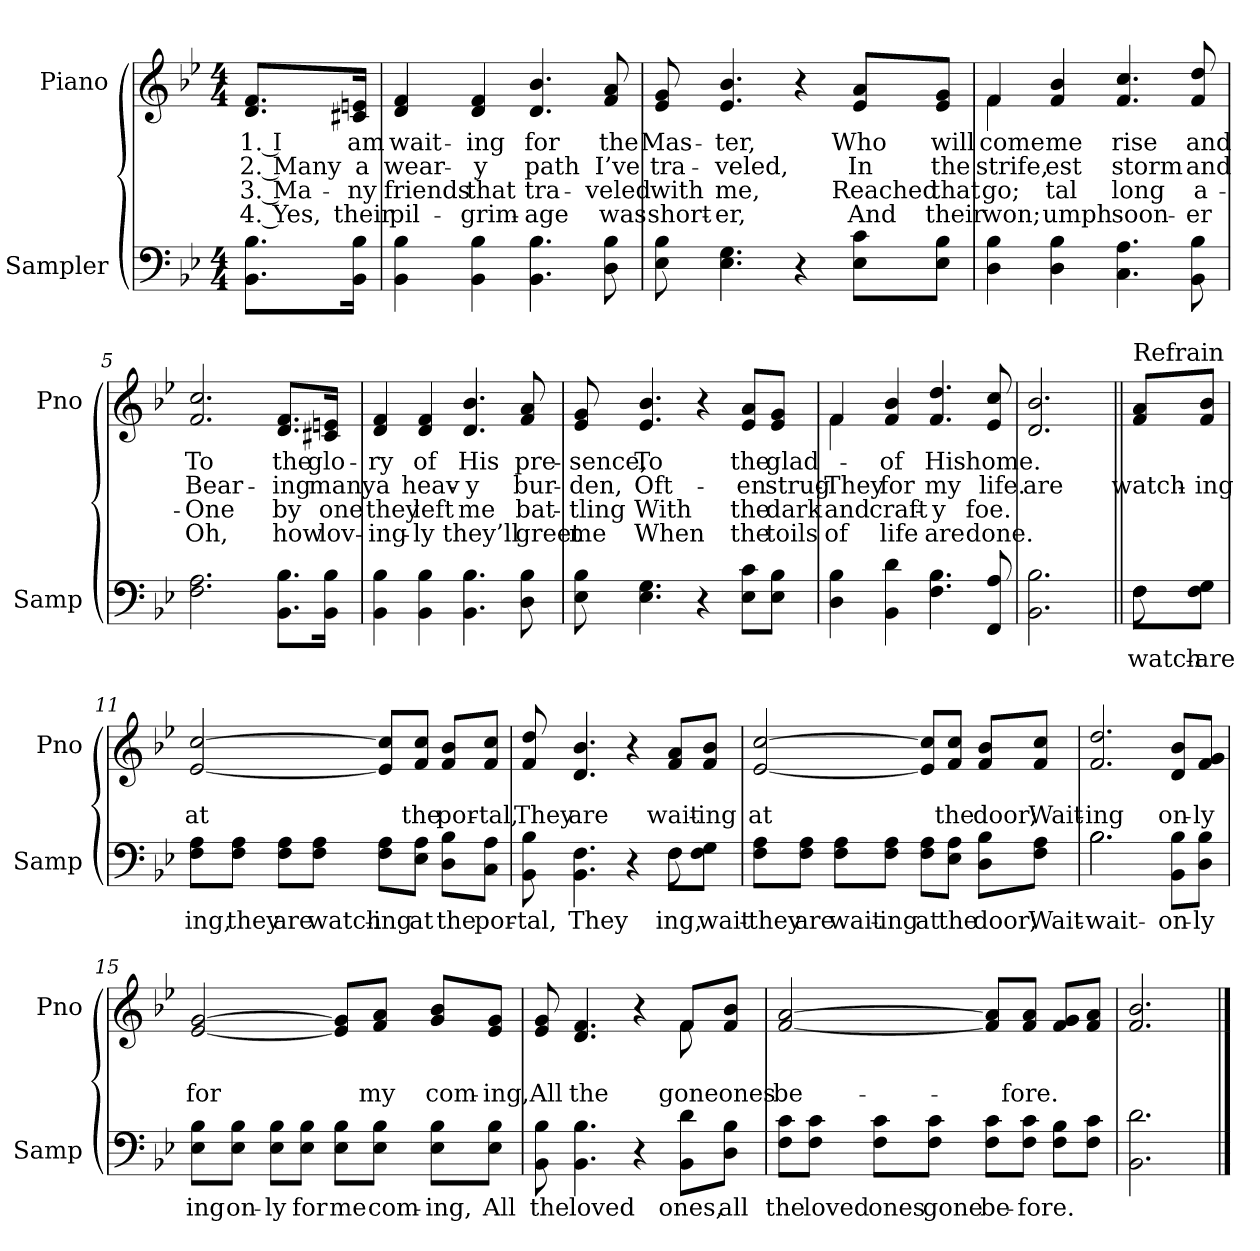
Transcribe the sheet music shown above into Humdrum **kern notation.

**kern	**text	**kern	**text	**text	**text	**text
*part2	*part2	*part1	*part1	*part1	*part1	*part1
*staff2	*staff2	*staff1	*staff1	*staff1	*staff1	*staff1
*I"Sampler	*	*I"Piano	*	*	*	*
*I'Samp	*	*I'Pno	*	*	*	*
*clefF4	*	*clefG2	*	*	*	*
*k[b-e-]	*	*k[b-e-]	*	*	*	*
*B-:	*	*B-:	*	*	*	*
*M4/4	*	*M4/4	*	*	*	*
=1	=1	=1	=1	=1	=1	=1
8.BB-\ 8.B-\L	.	8.d/ 8.f/L	1. I	2. Many	3. Ma-	4. Yes,
16BB-\ 16B-\Jk	.	16c#X/ 16en/Jk	am	a	-ny	their
=2	=2	=2	=2	=2	=2	=2
4BB- 4B-	.	4d 4f	wait-	wear-	friends	pil-
4BB- 4B-	.	4d 4f	-ing	-y	that	-grim-
4.BB- 4.B-	.	4.d 4.b-	for	path	tra-	-age
8D 8B-	.	8f 8a	the	I’ve	-veled	was
=3	=3	=3	=3	=3	=3	=3
8E- 8B-	.	8e- 8g	Mas-	tra-	with	short-
4.E- 4.G	.	4.e- 4.b-	-ter,	-veled,	me,	-er,
4r	.	4r	.	.	.	.
8E-\ 8c\L	.	8e-/ 8a/L	Who	In	Reached	And
8E-\ 8B-\J	.	8e-/ 8g/J	will	the	that	their
=4	=4	=4	=4	=4	=4	=4
*	*	*^	*	*	*	*
4D 4B-	.	4f/	4f	come	strife,	-go;	won;
4D 4B-	.	4f 4b-	2.ryy	me	-est	-tal	-umph
4.C 4.A	.	4.f 4.cc	.	rise	storm	long	soon-
8BB- 8B-	.	8f 8dd	.	and	and	a-	-er
*	*	*v	*v	*	*	*	*
=5	=5	=5	=5	=5	=5	=5
2.F 2.A	.	2.f 2.cc	To	Bear-	One	Oh,
8.BB-\ 8.B-\L	.	8.d/ 8.f/L	the	-ing	by	how
16BB-\ 16B-\Jk	.	16c#X/ 16en/Jk	glo-	many	one	lov-
=6	=6	=6	=6	=6	=6	=6
4BB- 4B-	.	4d 4f	-ry	a	they	-ing-
4BB- 4B-	.	4d 4f	of	heav-	left	-ly
4.BB- 4.B-	.	4.d 4.b-	His	-y	me	they’ll
8D 8B-	.	8f 8a	pre-	bur-	bat-	greet
=7	=7	=7	=7	=7	=7	=7
8E- 8B-	.	8e- 8g	-sence,	-den,	-tling	me
4.E- 4.G	.	4.e- 4.b-	To	Oft-	With	When
4r	.	4r	.	.	.	.
8E-\ 8c\L	.	8e-/ 8a/L	the	-en	the	the
8E-\ 8B-\J	.	8e-/ 8g/J	glad-	strug-	dark	toils
=8	=8	=8	=8	=8	=8	=8
*	*	*^	*	*	*	*
4D 4B-	.	4f/	4f	.	They	and	of
4BB- 4d	.	4f 4b-	2.ryy	of	for	craft-	life
4.F 4.B-	.	4.f 4.dd	.	His	my	-y	are
8FF 8A	.	8e- 8cc	.	home.	life.	foe.	done.
*	*	*v	*v	*	*	*	*
=9	=9	=9	=9	=9	=9	=9
2.BB- 2.B-	.	2.d 2.b-	.	are	.	.
=10||	=10||	=10||	=10||	=10||	=10||	=10||
*^	*	*	*	*	*	*
!	!	!	!LO:TX:t=Refrain	!	!	!	!
8F\L	8F	watch-	8f/ 8a/L	.	watch-	.	.
8F\ 8G\J	8ryy	are	8f/ 8b-/J	.	-ing	.	.
*v	*v	*	*	*	*	*	*
=11	=11	=11	=11	=11	=11	=11
8F\ 8A\L	-ing,	[2e- [2cc	.	at	.	.
8F\ 8A\J	they	.	.	.	.	.
8F\ 8A\L	are	.	.	.	.	.
8F\ 8A\J	watch-	.	.	.	.	.
8F\ 8A\L	-ing	8e-]/ 8cc]/L	.	.	.	.
8E-\ 8A\J	at	8f/ 8cc/J	.	the	.	.
8D\ 8B-\L	the	8f/ 8b-/L	.	por-	.	.
8C\ 8A\J	por-	8f/ 8cc/J	.	-tal,	.	.
=12	=12	=12	=12	=12	=12	=12
*^	*	*	*	*	*	*
8BB- 8B-	2.ryy	-tal,	8f 8dd	.	They	.	.
4.BB- 4.F	.	They	4.d 4.b-	.	are	.	.
4r	.	.	4r	.	.	.	.
8F\L	8F	-ing,	8f/ 8a/L	.	wait-	.	.
8F\ 8G\J	8ryy	wait-	8f/ 8b-/J	.	-ing	.	.
*v	*v	*	*	*	*	*	*
=13	=13	=13	=13	=13	=13	=13
8F\ 8A\L	they	[2e- [2cc	.	at	.	.
8F\ 8A\J	are	.	.	.	.	.
8F\ 8A\L	wait-	.	.	.	.	.
8F\ 8A\J	-ing	.	.	.	.	.
8F\ 8A\L	at	8e-]/ 8cc]/L	.	.	.	.
8E-\ 8A\J	the	8f/ 8cc/J	.	the	.	.
8D\ 8B-\L	door;	8f/ 8b-/L	.	door;	.	.
8F\ 8A\J	Wait-	8f/ 8cc/J	.	Wait-	.	.
=14	=14	=14	=14	=14	=14	=14
*^	*	*	*	*	*	*
2.B-\	2.B-	wait-	2.f 2.dd	.	-ing	.	.
8BB-\ 8B-\L	4ryy	on-	8d/ 8b-/L	.	on-	.	.
8D\ 8B-\J	.	-ly	8f/ 8g/J	.	-ly	.	.
*v	*v	*	*	*	*	*	*
=15	=15	=15	=15	=15	=15	=15
8E-\ 8B-\L	-ing	[2e- [2g	.	for	.	.
8E-\ 8B-\J	on-	.	.	.	.	.
8E-\ 8B-\L	-ly	.	.	.	.	.
8E-\ 8B-\J	for	.	.	.	.	.
8E-\ 8B-\L	me	8e-]/ 8g]/L	.	.	.	.
8E-\ 8B-\J	com-	8f/ 8a/J	.	my	.	.
8E-\ 8B-\L	-ing,	8g/ 8b-/L	.	com-	.	.
8E-\ 8B-\J	All	8e-/ 8g/J	.	-ing,	.	.
=16	=16	=16	=16	=16	=16	=16
*	*	*^	*	*	*	*
8BB- 8B-	the	8e- 8g	2.ryy	.	All	.	.
4.BB- 4.B-	loved	4.d 4.f	.	.	the	.	.
4r	.	4r	.	.	.	.	.
8BB-\ 8d\L	ones,	8f/L	8f	.	gone	.	.
8D\ 8B-\J	all	8f/ 8b-/J	8ryy	.	ones	.	.
*	*	*v	*v	*	*	*	*
=17	=17	=17	=17	=17	=17	=17
8F\ 8c\L	the	[2f [2a	.	be-	.	.
8F\ 8c\J	loved	.	.	.	.	.
8F\ 8c\L	ones	.	.	.	.	.
8F\ 8c\J	gone	.	.	.	.	.
8F\ 8c\L	be-	8f]/ 8a]/L	.	.	.	.
8F\ 8c\J	-fore.	8f/ 8a/J	.	-fore.	.	.
8F\ 8B-\L	.	8f/ 8g/L	.	.	.	.
8F\ 8c\J	.	8f/ 8a/J	.	.	.	.
=18	=18	=18	=18	=18	=18	=18
2.BB- 2.d	.	2.f 2.b-	.	.	.	.
==	==	==	==	==	==	==
*-	*-	*-	*-	*-	*-	*-
